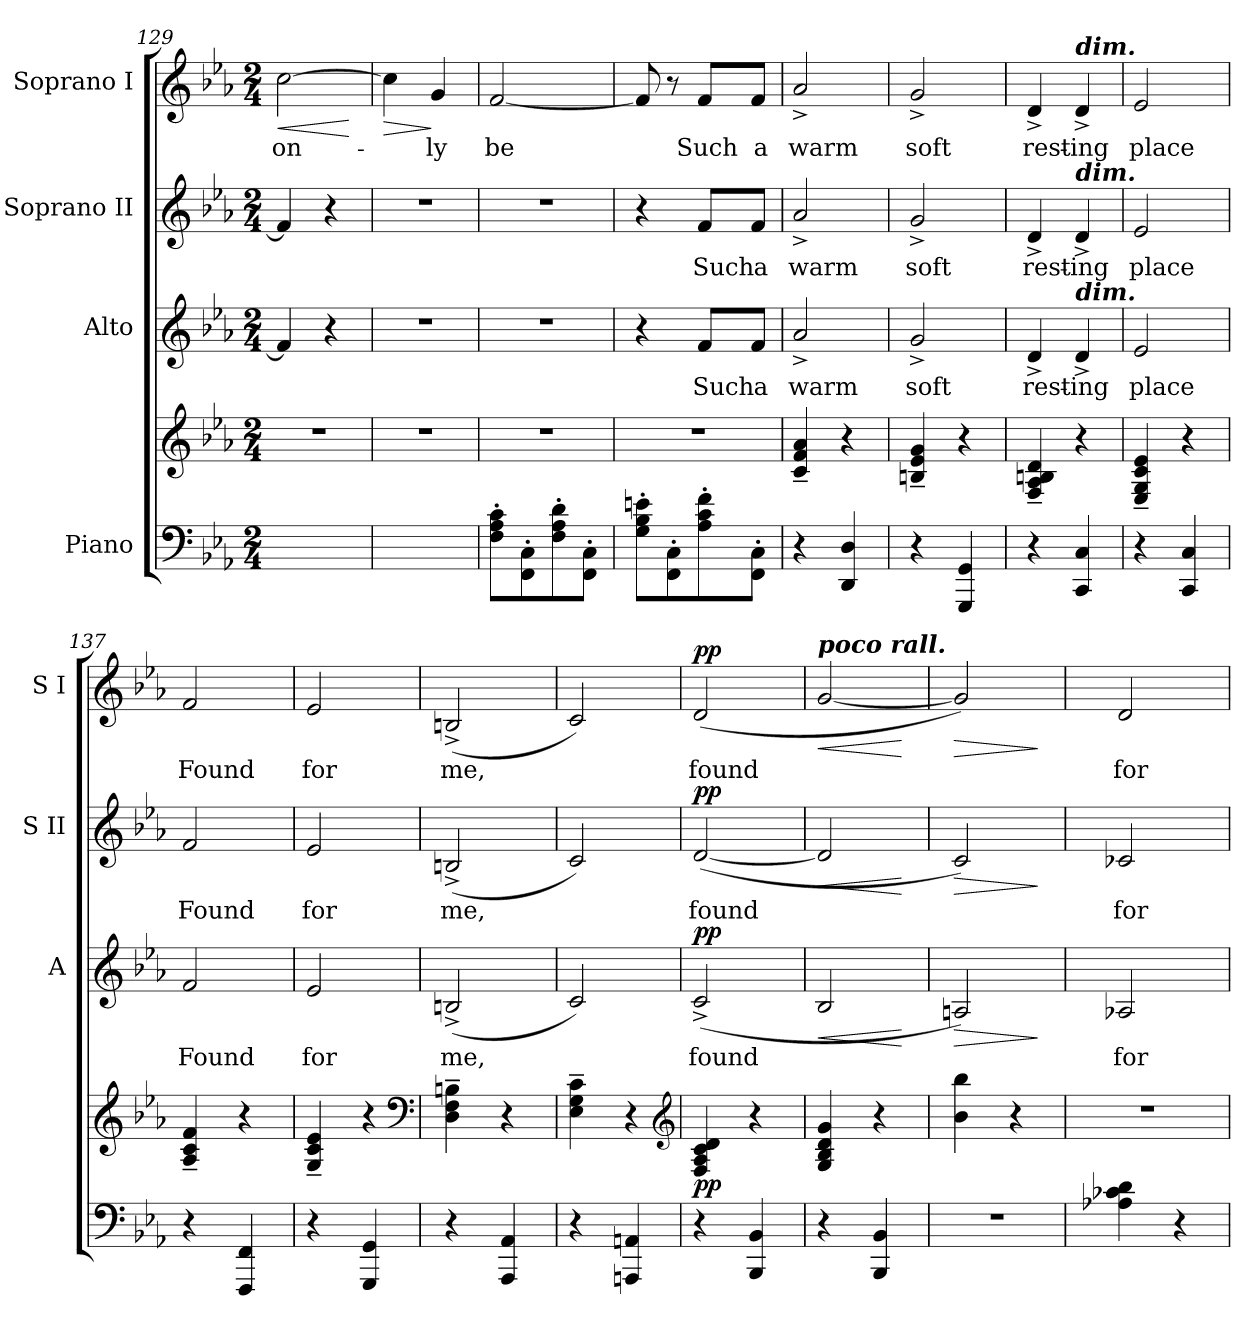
**kern	**kern	**dynam	**kern	**text	**dynam	**kern	**text	**dynam	**kern	**text	**dynam
*part4	*part4	*part4	*part3	*part3	*part3	*part2	*part2	*part2	*part1	*part1	*part1
*staff5	*staff4	*staff4/5	*staff3	*staff3	*staff3	*staff2	*staff2	*staff2	*staff1	*staff1	*staff1
*I"Piano	*	*	*I"Alto	*	*	*I"Soprano II	*	*	*I"Soprano I	*	*
*	*	*	*I'A	*	*	*I'S II	*	*	*I'S I	*	*
*clefF4	*clefG2	*	*clefG2	*	*	*clefG2	*	*	*clefG2	*	*
*k[b-e-a-]	*k[b-e-a-]	*	*k[b-e-a-]	*	*	*k[b-e-a-]	*	*	*k[b-e-a-]	*	*
*E-:	*E-:	*	*E-:	*	*	*E-:	*	*	*E-:	*	*
*M2/4	*M2/4	*	*M2/4	*	*	*M2/4	*	*	*M2/4	*	*
=129	=129	=129	=129	=129	=129	=129	=129	=129	=129	=129	=129
!	!LO:N:vis=1	!	!	!	!	!	!	!	!	!LO:LY:b	!LO:HP:b
2ryy	2r	.	4f]	.	.	4f]	.	.	[2cc	on-	<
.	.	.	4r	.	.	4r	.	.	.	.	.
.	.	.	.	.	.	.	.	.	.	.	[
=130	=130	=130	=130	=130	=130	=130	=130	=130	=130	=130	=130
!	!LO:N:vis=1	!	!LO:N:vis=1	!	!	!LO:N:vis=1	!	!	!	!	!LO:HP:b
2ryy	2r	.	2r	.	.	2r	.	.	4cc]	.	>
!	!	!	!	!	!	!	!	!	!	!LO:LY:b	!
.	.	.	.	.	.	.	.	.	4g	ly	]
=131	=131	=131	=131	=131	=131	=131	=131	=131	=131	=131	=131
!	!LO:N:vis=1	!	!LO:N:vis=1	!	!	!LO:N:vis=1	!	!	!	!LO:LY:b	!
8F' 8A-' 8c'L	2r	.	2r	.	.	2r	.	.	[2f	be	.
8FF' 8C'	.	.	.	.	.	.	.	.	.	.	.
8F' 8A-' 8d'	.	.	.	.	.	.	.	.	.	.	.
8FF' 8C'J	.	.	.	.	.	.	.	.	.	.	.
=132	=132	=132	=132	=132	=132	=132	=132	=132	=132	=132	=132
!	!LO:N:vis=1	!	!	!	!	!	!	!	!	!	!
8G' 8B-' 8en'L	2r	.	4r	.	.	4r	.	.	8f]	.	.
8FF' 8C'	.	.	.	.	.	.	.	.	8r	.	.
!	!	!	!	!LO:LY:b	!	!	!LO:LY:b	!	!	!LO:LY:b	!
8A-' 8c' 8f'	.	.	8f/L	Such	.	8f/L	Such	.	8f/L	Such	.
!	!	!	!	!LO:LY:b	!	!	!LO:LY:b	!	!	!LO:LY:b	!
8FF' 8C'J	.	.	8f/J	a	.	8f/J	a	.	8f/J	a	.
=133	=133	=133	=133	=133	=133	=133	=133	=133	=133	=133	=133
!	!	!	!	!LO:LY:b	!	!	!LO:LY:b	!	!	!LO:LY:b	!
4r	4c~ 4f~ 4a-~	.	2a-^	warm	.	2a-^	warm	.	2a-^	warm	.
4DD 4D	4r	.	.	.	.	.	.	.	.	.	.
=134	=134	=134	=134	=134	=134	=134	=134	=134	=134	=134	=134
!	!	!	!	!LO:LY:b	!	!	!LO:LY:b	!	!	!LO:LY:b	!
4r	4Bn~ 4e-~ 4g~	.	2g^	soft	.	2g^	soft	.	2g^	soft	.
4GGG 4GG	4r	.	.	.	.	.	.	.	.	.	.
=135	=135	=135	=135	=135	=135	=135	=135	=135	=135	=135	=135
!	!	!	!	!LO:LY:b	!	!	!LO:LY:b	!	!	!LO:LY:b	!
4r	4F~ 4A-~ 4Bn~ 4d~	.	4d^	rest-	.	4d^	rest-	.	4d^	rest-	.
!	!	!	!	!	!	!	!	!	!LO:TX:a:Bi:t=dim.	!	!
!	!	!	!	!	!	!LO:TX:a:Bi:t=dim.	!	!	!	!	!
!	!	!	!LO:TX:a:Bi:t=dim.	!	!	!	!	!	!	!	!
!	!	!	!	!LO:LY:b	!	!	!LO:LY:b	!	!	!LO:LY:b	!
4CC 4C	4r	.	4d^	-ing	.	4d^	-ing	.	4d^	-ing	.
=136	=136	=136	=136	=136	=136	=136	=136	=136	=136	=136	=136
!	!	!	!	!LO:LY:b	!	!	!LO:LY:b	!	!	!LO:LY:b	!
4r	4E-~ 4G~ 4c~ 4e-~	.	2e-	place	.	2e-	place	.	2e-	place	.
4CC 4C	4r	.	.	.	.	.	.	.	.	.	.
!!LO:LB:g=z
=137	=137	=137	=137	=137	=137	=137	=137	=137	=137	=137	=137
!	!	!	!	!LO:LY:b	!	!	!LO:LY:b	!	!	!LO:LY:b	!
4r	4A-~ 4c~ 4f~	.	2f	Found	.	2f	Found	.	2f	Found	.
4FFF 4FF	4r	.	.	.	.	.	.	.	.	.	.
=138	=138	=138	=138	=138	=138	=138	=138	=138	=138	=138	=138
!	!	!	!	!LO:LY:b	!	!	!LO:LY:b	!	!	!LO:LY:b	!
4r	4G~ 4c~ 4e-~	.	2e-	for	.	2e-	for	.	2e-	for	.
4GGG 4GG	4r	.	.	.	.	.	.	.	.	.	.
*	*clefF4	*	*	*	*	*	*	*	*	*	*
=139	=139	=139	=139	=139	=139	=139	=139	=139	=139	=139	=139
!	!	!	!	!LO:LY:b	!	!	!LO:LY:b	!	!	!LO:LY:b	!
4r	4D~ 4F~ 4Bn~	.	(<2Bn^	me,	.	(<2Bn^	me,	.	(<2Bn^	me,	.
4AAA- 4AA-	4r	.	.	.	.	.	.	.	.	.	.
=140	=140	=140	=140	=140	=140	=140	=140	=140	=140	=140	=140
4r	4E-~ 4G~ 4c~	.	2c)	.	.	2c)	.	.	2c)	.	.
4AAAn 4AAn	4r	.	.	.	.	.	.	.	.	.	.
*	*clefG2	*	*	*	*	*	*	*	*	*	*
=141	=141	=141	=141	=141	=141	=141	=141	=141	=141	=141	=141
!	!	!LO:DY:b	!	!LO:LY:b	!LO:DY:b	!	!LO:LY:b	!LO:DY:b	!	!LO:LY:b	!LO:DY:b
4r	4F 4A- 4c 4d	pp	(<2c^	found	pp	(<[2d	found	pp	(<2d	found	pp
4BBB- 4BB-	4r	.	.	.	.	.	.	.	.	.	.
=142	=142	=142	=142	=142	=142	=142	=142	=142	=142	=142	=142
!	!	!	!	!	!	!	!	!	!LO:TX:a:Bi:t=poco rall.	!	!
!	!	!	!	!	!LO:HP:b	!	!	!LO:HP:b	!	!	!LO:HP:b
4r	4G 4B- 4d 4g	.	2B-	.	<	2d]	.	<	[2g	.	<
4BBB- 4BB-	4r	.	.	.	.	.	.	.	.	.	.
.	.	.	.	.	[	.	.	[	.	.	[
=143	=143	=143	=143	=143	=143	=143	=143	=143	=143	=143	=143
!LO:N:vis=1	!	!	!	!	!LO:HP:b	!	!	!LO:HP:b	!	!	!LO:HP:b
2r	4b- 4bb-	.	2An)	.	>	2c)	.	>	2g])	.	>
.	4r	.	.	.	.	.	.	.	.	.	.
.	.	.	.	.	]	.	.	]	.	.	]
=144	=144	=144	=144	=144	=144	=144	=144	=144	=144	=144	=144
!	!LO:N:vis=1	!	!	!LO:LY:b	!	!	!LO:LY:b	!	!	!LO:LY:b	!
4A-X 4c-X 4d	2r	.	2A-X	for	.	2c-X	for	.	2d	for	.
4r	.	.	.	.	.	.	.	.	.	.	.
=	=	=	=	=	=	=	=	=	=	=	=
*-	*-	*-	*-	*-	*-	*-	*-	*-	*-	*-	*-
